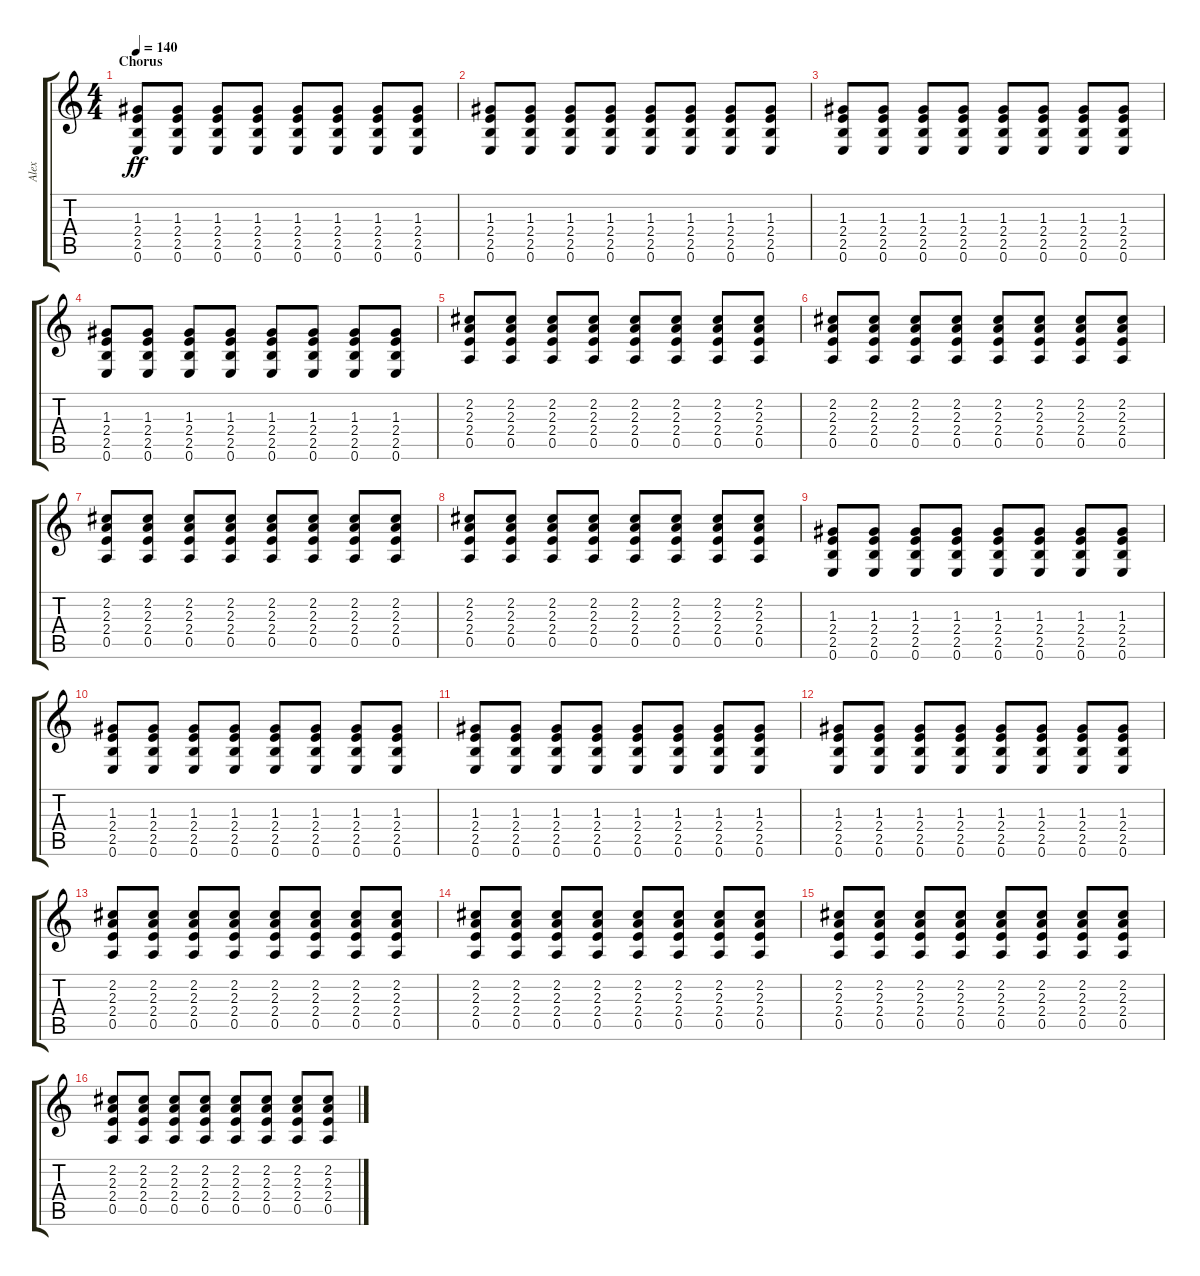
\track ("Alex" "Alex") {instrument electricguitarclean}
\staff {score tabs}
\tuning (E4 B3 G3 D3 A2 E2) {hide}
\ts (4 4)
\section ("" "Chorus")
\tempo 140
\clef g2
\ks c
(1.3 2.4 2.5 0.6).8{dy ff} (1.3 2.4 2.5 0.6).8 (1.3 2.4 2.5 0.6).8 (1.3 2.4 2.5 0.6).8 (1.3 2.4 2.5 0.6).8 (1.3 2.4 2.5 0.6).8 (1.3 2.4 2.5 0.6).8 (1.3 2.4 2.5 0.6).8 |
(1.3 2.4 2.5 0.6).8 (1.3 2.4 2.5 0.6).8 (1.3 2.4 2.5 0.6).8 (1.3 2.4 2.5 0.6).8 (1.3 2.4 2.5 0.6).8 (1.3 2.4 2.5 0.6).8 (1.3 2.4 2.5 0.6).8 (1.3 2.4 2.5 0.6).8 |
(1.3 2.4 2.5 0.6).8 (1.3 2.4 2.5 0.6).8 (1.3 2.4 2.5 0.6).8 (1.3 2.4 2.5 0.6).8 (1.3 2.4 2.5 0.6).8 (1.3 2.4 2.5 0.6).8 (1.3 2.4 2.5 0.6).8 (1.3 2.4 2.5 0.6).8 |
(1.3 2.4 2.5 0.6).8 (1.3 2.4 2.5 0.6).8 (1.3 2.4 2.5 0.6).8 (1.3 2.4 2.5 0.6).8 (1.3 2.4 2.5 0.6).8 (1.3 2.4 2.5 0.6).8 (1.3 2.4 2.5 0.6).8 (1.3 2.4 2.5 0.6).8 |
(2.2 2.3 2.4 0.5).8 (2.2 2.3 2.4 0.5).8 (2.2 2.3 2.4 0.5).8 (2.2 2.3 2.4 0.5).8 (2.2 2.3 2.4 0.5).8 (2.2 2.3 2.4 0.5).8 (2.2 2.3 2.4 0.5).8 (2.2 2.3 2.4 0.5).8 |
(2.2 2.3 2.4 0.5).8 (2.2 2.3 2.4 0.5).8 (2.2 2.3 2.4 0.5).8 (2.2 2.3 2.4 0.5).8 (2.2 2.3 2.4 0.5).8 (2.2 2.3 2.4 0.5).8 (2.2 2.3 2.4 0.5).8 (2.2 2.3 2.4 0.5).8 |
(2.2 2.3 2.4 0.5).8 (2.2 2.3 2.4 0.5).8 (2.2 2.3 2.4 0.5).8 (2.2 2.3 2.4 0.5).8 (2.2 2.3 2.4 0.5).8 (2.2 2.3 2.4 0.5).8 (2.2 2.3 2.4 0.5).8 (2.2 2.3 2.4 0.5).8 |
(2.2 2.3 2.4 0.5).8 (2.2 2.3 2.4 0.5).8 (2.2 2.3 2.4 0.5).8 (2.2 2.3 2.4 0.5).8 (2.2 2.3 2.4 0.5).8 (2.2 2.3 2.4 0.5).8 (2.2 2.3 2.4 0.5).8 (2.2 2.3 2.4 0.5).8 |
(1.3 2.4 2.5 0.6).8 (1.3 2.4 2.5 0.6).8 (1.3 2.4 2.5 0.6).8 (1.3 2.4 2.5 0.6).8 (1.3 2.4 2.5 0.6).8 (1.3 2.4 2.5 0.6).8 (1.3 2.4 2.5 0.6).8 (1.3 2.4 2.5 0.6).8 |
(1.3 2.4 2.5 0.6).8 (1.3 2.4 2.5 0.6).8 (1.3 2.4 2.5 0.6).8 (1.3 2.4 2.5 0.6).8 (1.3 2.4 2.5 0.6).8 (1.3 2.4 2.5 0.6).8 (1.3 2.4 2.5 0.6).8 (1.3 2.4 2.5 0.6).8 |
(1.3 2.4 2.5 0.6).8 (1.3 2.4 2.5 0.6).8 (1.3 2.4 2.5 0.6).8 (1.3 2.4 2.5 0.6).8 (1.3 2.4 2.5 0.6).8 (1.3 2.4 2.5 0.6).8 (1.3 2.4 2.5 0.6).8 (1.3 2.4 2.5 0.6).8 |
(1.3 2.4 2.5 0.6).8 (1.3 2.4 2.5 0.6).8 (1.3 2.4 2.5 0.6).8 (1.3 2.4 2.5 0.6).8 (1.3 2.4 2.5 0.6).8 (1.3 2.4 2.5 0.6).8 (1.3 2.4 2.5 0.6).8 (1.3 2.4 2.5 0.6).8 |
(2.2 2.3 2.4 0.5).8 (2.2 2.3 2.4 0.5).8 (2.2 2.3 2.4 0.5).8 (2.2 2.3 2.4 0.5).8 (2.2 2.3 2.4 0.5).8 (2.2 2.3 2.4 0.5).8 (2.2 2.3 2.4 0.5).8 (2.2 2.3 2.4 0.5).8 |
(2.2 2.3 2.4 0.5).8 (2.2 2.3 2.4 0.5).8 (2.2 2.3 2.4 0.5).8 (2.2 2.3 2.4 0.5).8 (2.2 2.3 2.4 0.5).8 (2.2 2.3 2.4 0.5).8 (2.2 2.3 2.4 0.5).8 (2.2 2.3 2.4 0.5).8 |
(2.2 2.3 2.4 0.5).8 (2.2 2.3 2.4 0.5).8 (2.2 2.3 2.4 0.5).8 (2.2 2.3 2.4 0.5).8 (2.2 2.3 2.4 0.5).8 (2.2 2.3 2.4 0.5).8 (2.2 2.3 2.4 0.5).8 (2.2 2.3 2.4 0.5).8 |
(2.2 2.3 2.4 0.5).8 (2.2 2.3 2.4 0.5).8 (2.2 2.3 2.4 0.5).8 (2.2 2.3 2.4 0.5).8 (2.2 2.3 2.4 0.5).8 (2.2 2.3 2.4 0.5).8 (2.2 2.3 2.4 0.5).8 (2.2 2.3 2.4 0.5).8
